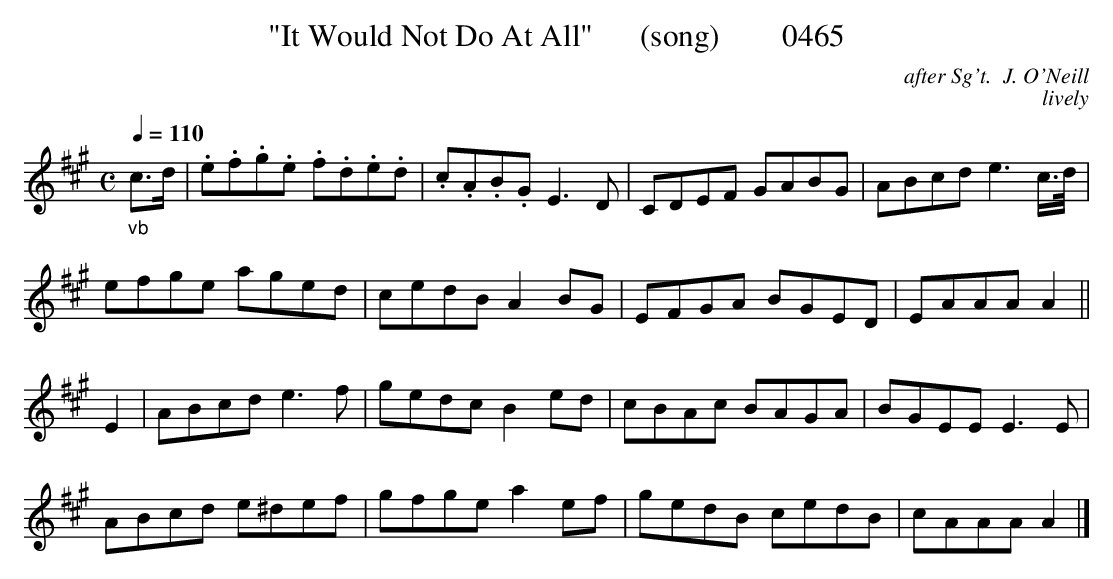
X:1
T:"It Would Not Do At All"      (song)        0465
C:after Sg't.  J. O'Neill
C:lively
Q:1/4=110
M:C
L:1/8
K:A
"_vb"c3/2d/2|.e.f.g.e .f.d.e.d|.c.A.B.G E3D|CDEF GABG|ABcd e3c3/4d/4|
efge aged|cedB A2BG|EFGA BGED|EAAA A2||
E2|ABcd e3f|gedc B2ed|cBAc BAGA|BGEE E3E|
ABcd e^def|gfge a2ef|gedB cedB|cAAA A2|]
